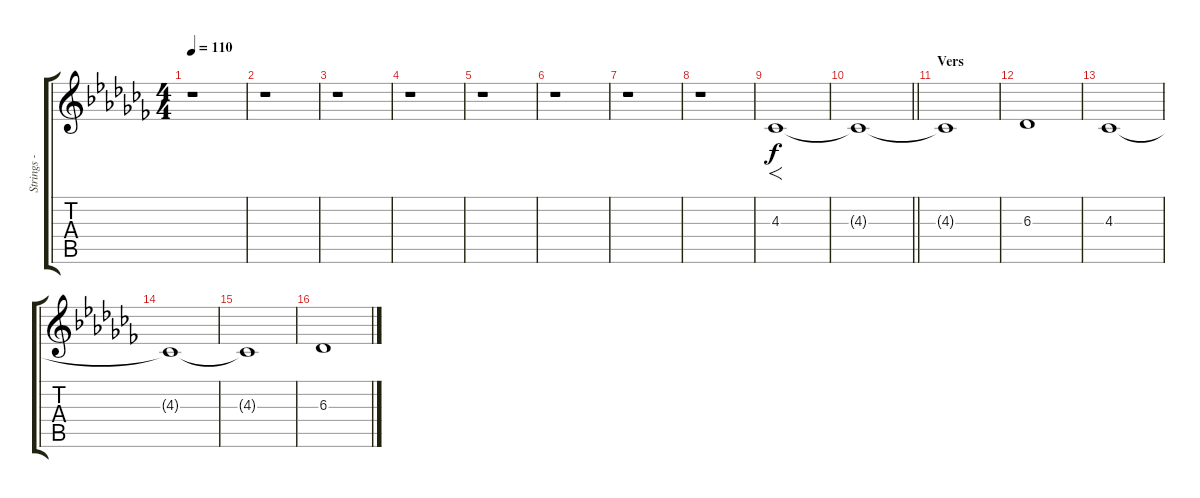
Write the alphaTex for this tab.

\track ("Strings - Arranged by David Campbell, Mi" "Strings - ") {instrument stringensemble1}
\staff {score tabs}
\tuning (E4 B3 G3 D3 A2 E2) {hide}
\ts (4 4)
\tempo 110
\clef g2
\ks abminor
r.1{dy f} |
r.1 |
r.1 |
r.1 |
r.1 |
r.1 |
r.1 |
r.1 |
4.3.1{f} |
\barLineRight lightlight
4.3{t}.1 |
\section ("" "Vers")
4.3{t}.1 |
6.3.1 |
4.3.1 |
4.3{t}.1 |
4.3{t}.1 |
6.3.1
